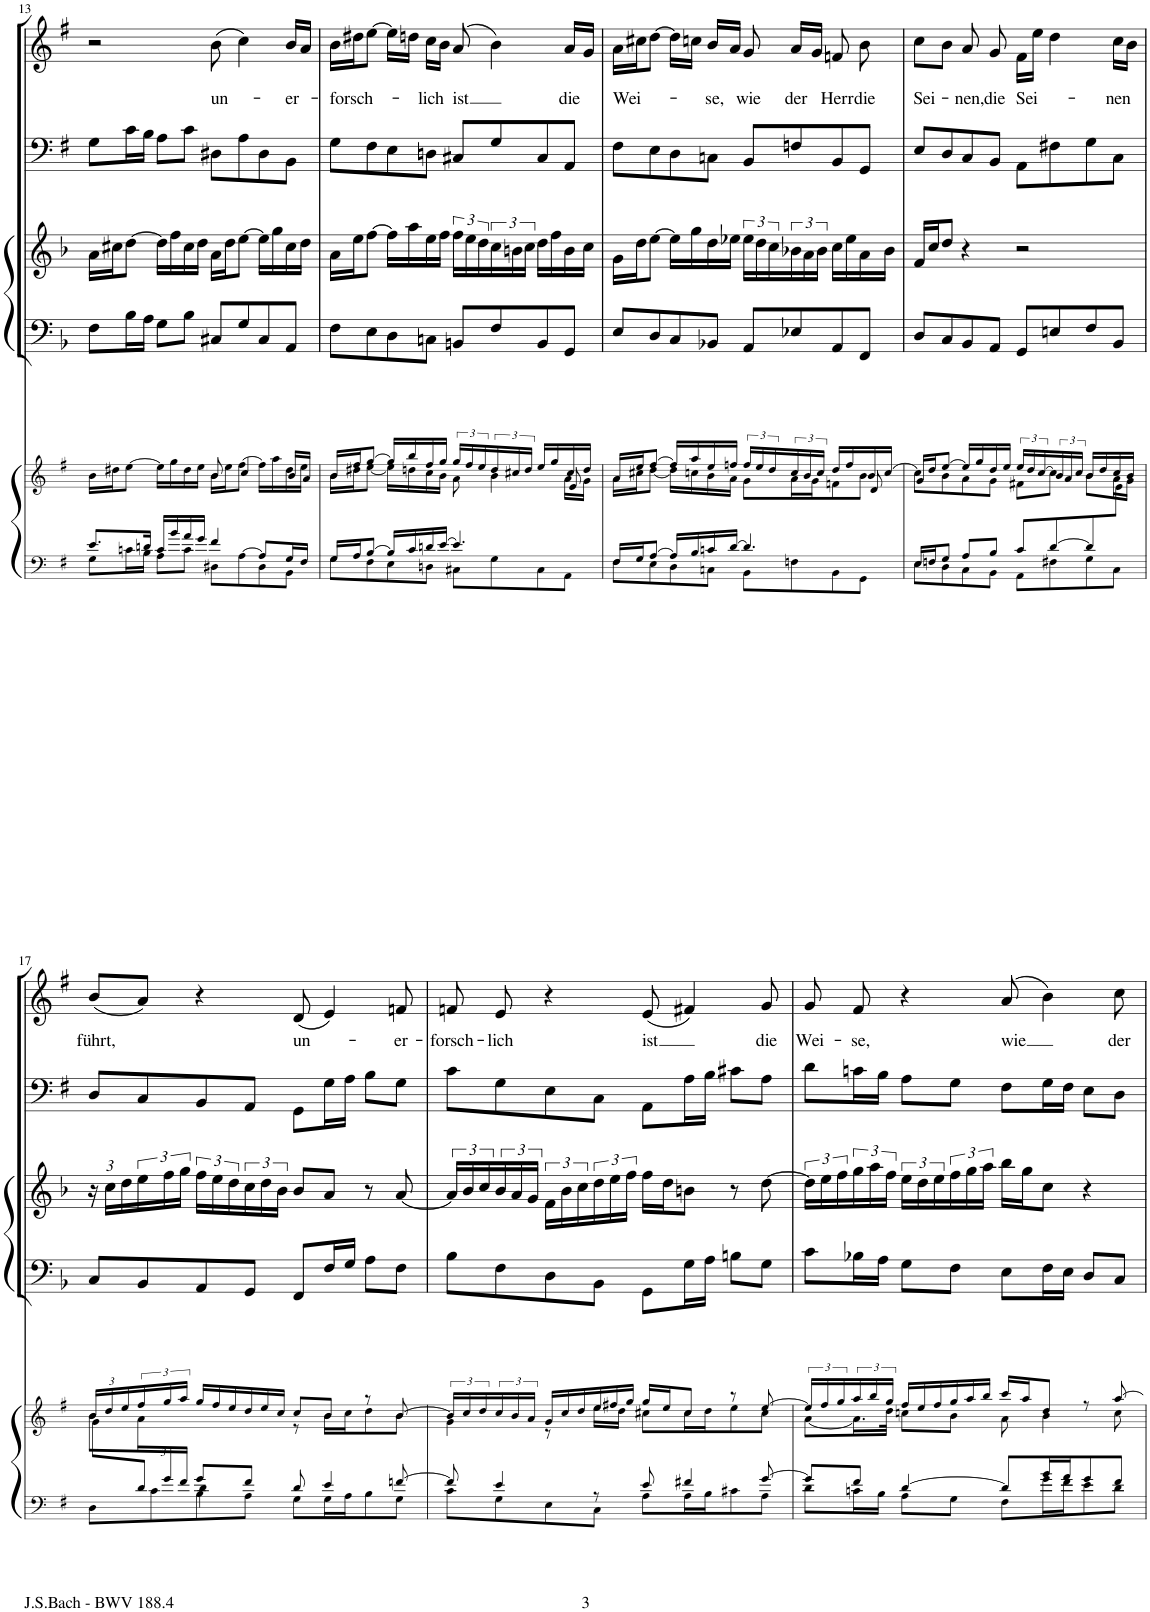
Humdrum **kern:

**kern	**kern	**kern	**kern	**kern	**kern	**text
*part4	*part4	*part3	*part3	*part2	*part1	*part1
*staff6	*staff5	*staff4	*staff3	*staff2	*staff1	*staff1
*I"Piano reduction	*	*I"Organo obligato	*	*I"Violoncello	*I"Alto	*
*I'Pno	*	*	*	*I'Vc	*	*
!!LO:PB:g=z
*clefF4	*clefG2	*clefF4	*clefG2	*clefF4	*clefG2	*
*	*	*Trd-1c-2	*Trd-1c-2	*	*	*
*k[f#]	*k[f#]	*k[b-]	*k[b-]	*k[f#]	*k[f#]	*
*M4/4	*M4/4	*M4/4	*M4/4	*M4/4	*M4/4	*
*met(c)	*met(c)	*met(c)	*met(c)	*met(c)	*met(c)	*
=13	=13	=13	=13	=13	=13	=13
*^	*^	*	*	*	*	*
8.e/L	8G\L	2ryy	16b\LL	8F\L	16a\LL	8G\L	2r	.
.	.	.	16dd#X\J	.	16cc#X\J	.	.	.
.	16cn\L	.	[>8ee\J	16B-\L	[8dd\J	16c\L	.	.
16dn/Jk	16B\JJ	.	.	16A\JJ	.	16B\JJ	.	.
16c/LL	8A\L	.	16ee\LL]	8G\L	16dd\LL]	8A\L	.	.
16b/	.	.	16gg\	.	16ff\	.	.	.
16a/	8c\J	.	16dd#\	8B-\J	16cc#\	8c\J	.	.
16g/JJ	.	.	16ee\JJ	.	16dd\JJ	.	.	.
!	!	!	!	!	!	!	!	!LO:LY:b
4f#/	8D#X\L	8b/	16b\LL	8C#X/L	16a\LL	8D#X\L	(8b\	un-
.	.	.	16ee\J	.	16dd\J	.	.	.
.	[>8A\	4cc/	[>8ff#\J	8G/	[8ee\J	8A\	4cc\)	.
8A/L]	8D#\	.	16ff#\LL]	8C#/	16ee\LL]	8D#\	.	.
.	.	.	16aa\	.	16gg\	.	.	.
!	!	!	!	!	!	!	!	!LO:LY:b
16G/L	8BB\J	16b/LL	16dd#\	8AA/J	16cc#\	8BB\J	16b/LL	-er-
16F#/JJ	.	16a/JJ	16ee\JJ	.	16dd\JJ	.	16a/JJ	.
=14	=14	=14	=14	=14	=14	=14	=14	=14
*	*	*	*^	*	*	*	*	*
!	!	!	!	!	!	!	!	!	!LO:LY:b
16G/LL	8G\L	16b/LL	16b\LL	2..ryy	8F\L	16a\LL	8G\L	16b\LL	-forsch-
16A/J	.	16ff#/J	16dd#X\J	.	.	16ee\J	.	16dd#X\J	.
[8B/J	8F#\	[8gg/J	[8ee\J	.	8E\	[8ff\J	8F#\	[8ee\J	.
16B/LL]	8E\	16gg/LL]	16ee\LL]	.	8D\	16ff\LL]	8E\	16ee\LL]	.
16c/	.	16bb/	16ddn\	.	.	16aa\	.	16ddn\JJ	.
!	!	!	!	!	!	!	!	!	!LO:LY:b
16dn/	8Dn\J	16ff#/	16cc\	.	8Cn\J	16ee\	8Dn\J	16cc\LL	-lich
[16e/JJ	.	16gg/JJ	16b\JJ	.	.	16ff\JJ	.	16b\JJ	.
!	!	!	!	!	!	!	!	!	!LO:LY:b
4.e/]	8C#X\L	24gg/LL	8a\	.	8BBn/L	24ff\LL	8C#X/L	(8a/	ist
.	.	24ff#/	.	.	.	24ee\	.	.	.
.	.	24ee/	.	.	.	24dd\	.	.	.
.	8G\	24dd/	4b\	.	8F/	24cc\	8G/	4b\)	.
.	.	24cc#X/	.	.	.	24bn\	.	.	.
.	.	24dd/JJ	.	.	.	24cc\JJ	.	.	.
.	8C#\	16ee/LL	.	.	8BB/	16dd\LL	8C#/	.	.
.	.	16gg/	.	.	.	16ff\	.	.	.
!	!	!	!	!	!	!	!	!	!LO:LY:b
8ryy	8AA\J	16cc#/	16a\LL	8e/	8GG/J	16b\	8AA/J	16a/LL	die
.	.	16dd/JJ	16g\JJ	.	.	16cc\JJ	.	16g/JJ	.
=15	=15	=15	=15	=15	=15	=15	=15	=15	=15
!	!	!	!	!	!	!	!	!	!LO:LY:b
16F#/LL	8F#\L	16a/LL	16a\LL	2..ryy	8E/L	16g\LL	8F#\L	16a\LL	Wei-
16G/J	.	16ee/J	16cc#X\J	.	.	16dd\J	.	16cc#X\J	.
[8A/J	8E\	[8ff#/J	[8dd\J	.	8D/	[8ee\J	8E\	[8dd\J	.
16A/LL]	8D\	16ff#/LL]	16dd\LL]	.	8C/	16ee\LL]	8D\	16dd\LL]	.
16B/	.	16aa/	16ccn\	.	.	16gg\	.	16ccn\JJ	.
!	!	!	!	!	!	!	!	!	!LO:LY:b
16cn/	8Cn\J	16ee/	16b\	.	8BB-X/J	16dd\	8Cn\J	16b/LL	-se,
[16d/JJ	.	16ffn/JJ	16a\JJ	.	.	16ee-X\JJ	.	16a/JJ	.
!	!	!	!	!	!	!	!	!	!LO:LY:b
4.d/]	8BB\L	24ff/LL	8g\L	.	8AA/L	24ee-\LL	8BB/L	8g/	wie
.	.	24ee/	.	.	.	24dd\	.	.	.
.	.	24dd/	.	.	.	24cc\	.	.	.
!	!	!	!	!	!	!	!	!	!LO:LY:b
.	8Fn\	24cc/	16a\L	.	8E-X/	24b-X\	8Fn/	16a/LL	der
.	.	24b/	.	.	.	24a\	.	.	.
.	.	.	16g\J	.	.	.	.	16g/JJ	.
.	.	24cc/JJ	.	.	.	24b-\JJ	.	.	.
!	!	!	!	!	!	!	!	!	!LO:LY:b
.	8BB\	16dd/LL	8fn\	.	8AA/	16cc\LL	8BB/	8fn/	Herr
.	.	16ff/	.	.	.	16ee-\	.	.	.
!	!	!	!	!	!	!	!	!	!LO:LY:b
8ryy	8GG\J	16b/	8b\J	8d/	8FF/J	16a\	8GG/J	8b\	die
.	.	[16cc/JJ	.	.	.	16b-\JJ	.	.	.
=16	=16	=16	=16	=16	=16	=16	=16	=16	=16
!	!	!	!	!	!	!	!	!	!LO:LY:b
16E/LL	8E\L	16g/LL	8cc\L]	2..ryy	8D/L	16f/LL	8E/L	8cc\L	Sei-
16Fn/J	.	16dd/J	.	.	.	16cc/J	.	.	.
8G/J	8D\	[8ee/J	8b\	.	8C/	8dd/J	8D/	8b\J	.
!	!	!	!	!	!	!	!	!	!LO:LY:b
8A/L	8C\	16ee/LL]	8a\	.	8BB-/	4r	8C/	8a/	-nen,
.	.	16gg/	.	.	.	.	.	.	.
!	!	!	!	!	!	!	!	!	!LO:LY:b
8B/J	8BB\J	16dd/	8g\J	.	8AA/J	.	8BB/J	8g/	die
.	.	16ee/JJ	.	.	.	.	.	.	.
!	!	!	!	!	!	!	!	!	!LO:LY:b
8c/L	8AA\L	24ee/LL	8f#X\L	.	8GG/L	2r	8AA\L	16f#\LL	Sei-
.	.	24dd/	.	.	.	.	.	.	.
.	.	.	.	.	.	.	.	16ee\JJ	.
.	.	[24cc/	.	.	.	.	.	.	.
[8d/	8F#X\	24b/	8cc\J]	.	8En/	.	8F#X\	4dd\	.
.	.	24a/	.	.	.	.	.	.	.
.	.	24cc/JJ	.	.	.	.	.	.	.
8d/]	8G\	16b/LL	8b\L	.	8F/	.	8G\	.	.
.	.	16dd/	.	.	.	.	.	.	.
!	!	!	!	!	!	!	!	!	!LO:LY:b
8ryy	8C\J	16cc/	16a\L	8e\J	8BB-/J	.	8C\J	16cc\LL	-nen
.	.	16b/JJ	16g\JJ	.	.	.	.	16b\JJ	.
!!LO:LB:g=z
=17	=17	=17	=17	=17	=17	=17	=17	=17	=17
*	*^	*	*	*	*	*	*	*	*
*	*	*	*Xbrackettup	*	*	*	*Xbrackettup	*	*	*
!	!	!	!	!	!	!	!	!	!	!LO:LY:b
8ryy	6ryy	8D\L	24b/LL	8g\L	8b\L	8C/L	24r	8D/L	(8b/L	führt,
.	.	.	24dd/	.	.	.	24cc\LL	.	.	.
.	.	.	24ee/	.	.	.	24dd\	.	.	.
*	*	*	*brackettup	*	*Xbrackettup	*	*brackettup	*	*	*
8d/J	.	8c\	24ff#/	4.ryy	24a\L	8BB-/	24ee\	8C/	8a/J)	.
.	24g/	.	24gg/	.	6%5ryy	.	24ff\	.	.	.
.	24f#/JJ	.	24aa/JJ	.	.	.	24gg\JJ	.	.	.
*	*	*	*brackettup	*	*	*	*	*	*	*
4d\	8g/L	8B\	24gg/LL	.	.	8AA/	24ff\LL	8BB/	4r	.
.	.	.	24ff#/	.	.	.	24ee\	.	.	.
.	.	.	24ee/	.	.	.	24dd\	.	.	.
.	8f#/J	8A\J	24dd/	.	.	8GG/J	24cc\	8AA/J	.	.
.	.	.	24ee/	.	.	.	24dd\	.	.	.
.	.	.	24cc/JJ	.	.	.	24b-\JJ	.	.	.
!	!	!	!	!	!	!	!	!	!	!LO:LY:b
2ryy	8d/	8G\L	8cc/L	8r	.	8FF/L	8b-/L	8GG\L	(8d/	un-
.	4e/	16G\L	8b/J	16b\LL	.	16F/L	8a/J	16G\L	4e/)	.
.	.	16A\J	.	16cc\J	.	16G/JJ	.	16A\JJ	.	.
.	.	8B\	8r	8dd\	.	8A\L	8r	8B\L	.	.
!	!	!	!	!	!	!	!	!	!	!LO:LY:b
.	[8fn/	8G\J	[8b/	8b\J	.	8F\J	[8a/	8G\J	8fn/	-er-
*	*	*	*	*v	*v	*	*	*	*	*
=18	=18	=18	=18	=18	=18	=18	=18	=18	=18
!	!	!	!	!	!	!	!	!	!LO:LY:b
*	*v	*v	*	*	*	*	*	*	*
8f/]	8c\L	24b/LL]	4g\	8B-\L	24a/LL]	8c\L	8fn/	-forsch-
.	.	24cc/	.	.	24b-/	.	.	.
.	.	24dd/	.	.	24cc/	.	.	.
!	!	!	!	!	!	!	!	!LO:LY:b
4e/	8G\	24cc/	.	8F\	24b-/	8G\	8e/	-lich
.	.	24b/	.	.	24a/	.	.	.
.	.	24a/JJ	.	.	24g/JJ	.	.	.
.	8E\	24g/LL	8r	8D\	24f\LL	8E\	4r	.
.	.	24cc/	.	.	24b-\	.	.	.
.	.	24dd/	.	.	24cc\	.	.	.
8r	8C\J	24ee/	16ee\LL	8BB-\J	24dd\	8C\J	.	.
.	.	24ff#X/	.	.	24ee\	.	.	.
.	.	.	16dd\JJ	.	.	.	.	.
.	.	24gg/JJ	.	.	24ff\JJ	.	.	.
!	!	!	!	!	!	!	!	!LO:LY:b
8e/	8A\L	16gg/LL	8cc#X\L	8GG\L	16ff\LL	8AA\L	(8e/	ist
.	.	16ee/J	.	.	16dd\J	.	.	.
4f#X/	16A\L	8cc#/J	16cc#\L	16G\L	8bn\J	16A\L	4f#X/)	.
.	16B\J	.	16dd\J	16A\JJ	.	16B\JJ	.	.
.	8c#X\	8r	8ee\	8Bn\L	8r	8c#X\L	.	.
!	!	!	!	!	!	!	!	!LO:LY:b
[8g/	8A\J	[8ee/	8cc#\J	8G\J	[8dd\	8A\J	8g/	die
=19	=19	=19	=19	=19	=19	=19	=19	=19
!	!	!	!	!	!	!	!	!LO:LY:b
8g/L]	8d\L	24ee/LL]	[8a\L	8c\L	24dd\LL]	8d\L	8g/	Wei-
.	.	24ff#/	.	.	24ee\	.	.	.
.	.	24gg/	.	.	24ff\	.	.	.
!	!	!	!	!	!	!	!	!LO:LY:b
8f#/J	16cn\L	24aa/	24.a\L]	16B-X\L	24gg\	16cn\L	8f#/	-se,
.	.	24bb/	.	.	24aa\	.	.	.
.	16B\JJ	.	48ryy	16A\JJ	.	16B\JJ	.	.
.	.	24gg/JJ	48dd\JJJ	.	24ff\JJ	.	.	.
.	.	.	48ryy	.	.	.	.	.
[4d/	8A\L	24ff#/LL	8ccn\L	8G\L	24ee\LL	8A\L	4r	.
.	.	24ee/	.	.	24dd\	.	.	.
.	.	24ff#/	.	.	24ee\	.	.	.
.	8G\J	24gg/	8b\J	8F\J	24ff\	8G\J	.	.
.	.	24aa/	.	.	24gg\	.	.	.
.	.	24bb/JJ	.	.	24aa\JJ	.	.	.
!	!	!	!	!	!	!	!	!LO:LY:b
8d/L]	8F#\L	16ccc/LL	8a\	8E\L	16bb-\LL	8F#\L	(8a/	wie
.	.	16aa/J	.	.	16gg\J	.	.	.
16b/L	16g\L	8dd/J	4b\	16F\L	8cc\J	16G\L	4b\)	.
16a/J	16f#\J	.	.	16E\JJ	.	16F#\JJ	.	.
8g/	8e\	8r	.	8D/L	4r	8E\L	.	.
!	!	!	!	!	!	!	!	!LO:LY:b
8f#/J	8d\J	[8aa/	8cc\	8C/J	.	8D\J	8cc\	der
*v	*v	*	*	*	*	*	*	*
*	*v	*v	*	*	*	*	*
=	=	=	=	=	=	=
*-	*-	*-	*-	*-	*-	*-
